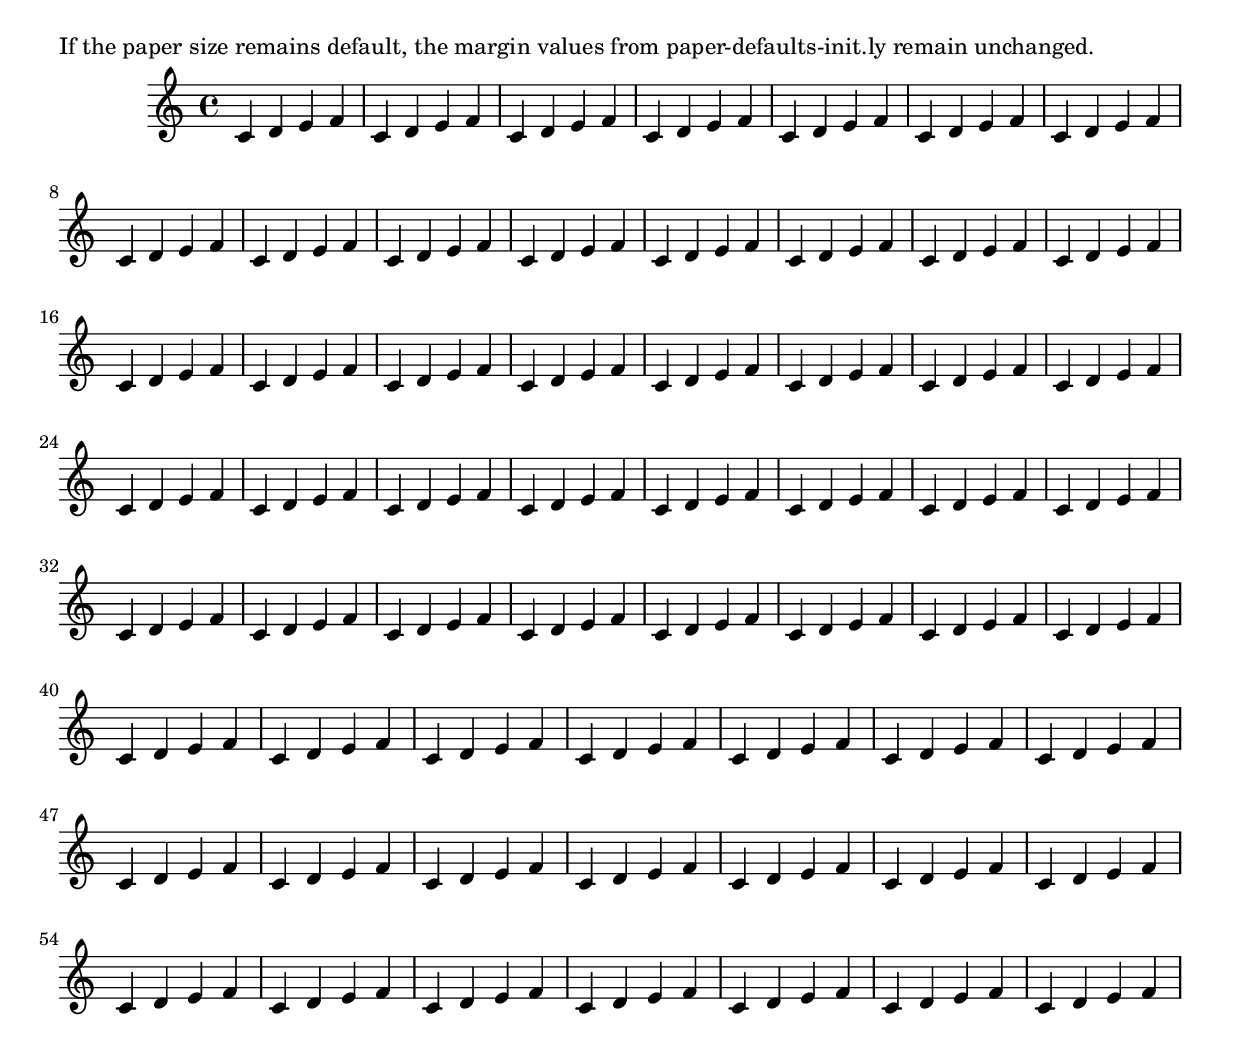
\version "2.14.0"

\header {
  texidoc = "Default values for margins, indents, and offsets are
accessible in paper-defaults-init.ly and apply to the default
paper size returned by (ly:get-option 'paper-size).  For other
paper sizes, they are scaled linearly."
}

someNotes = \repeat unfold 30 { c4 d e f }

\paper {
  #(set-paper-size (ly:get-option 'paper-size))
}

\book {
  \markup { If the paper size remains default, the margin values from
            paper-defaults-init.ly remain unchanged. }
  \score {
    \relative c' {
      \someNotes
      \someNotes
    }
  }
}
